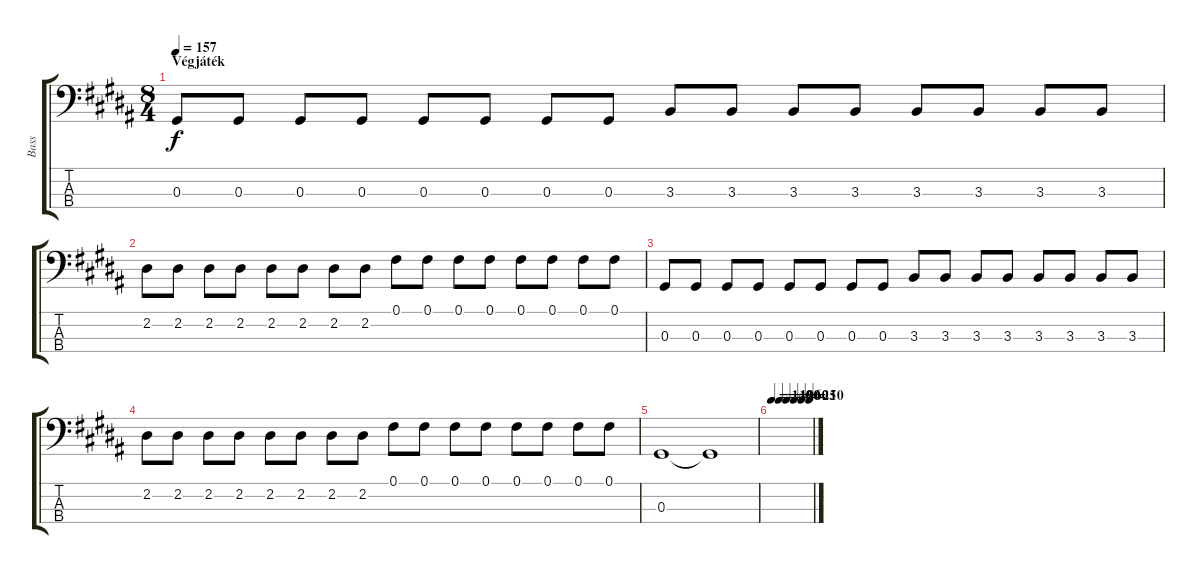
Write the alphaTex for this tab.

\track ("Bass" "Bass") {instrument electricbassfinger}
\staff {score tabs}
\tuning (Gb2 Db2 Ab1 Eb1) {hide}
\ts (8 4)
\section ("" "Végjáték")
\tempo 157
\clef f4
\ks g#minor
0.3.8{dy f} 0.3.8 0.3.8 0.3.8 0.3.8 0.3.8 0.3.8 0.3.8 3.3.8 3.3.8 3.3.8 3.3.8 3.3.8 3.3.8 3.3.8 3.3.8 |
2.2.8 2.2.8 2.2.8 2.2.8 2.2.8 2.2.8 2.2.8 2.2.8 0.1.8 0.1.8 0.1.8 0.1.8 0.1.8 0.1.8 0.1.8 0.1.8 |
0.3.8 0.3.8 0.3.8 0.3.8 0.3.8 0.3.8 0.3.8 0.3.8 3.3.8 3.3.8 3.3.8 3.3.8 3.3.8 3.3.8 3.3.8 3.3.8 |
2.2.8 2.2.8 2.2.8 2.2.8 2.2.8 2.2.8 2.2.8 2.2.8 0.1.8 0.1.8 0.1.8 0.1.8 0.1.8 0.1.8 0.1.8 0.1.8 |
0.3.1 0.3{t}.1 |
\tempo 140
\tempo (120 0.1875)
\tempo (90 0.375)
\tempo (60 0.5625)
\tempo (25 0.75)
\tempo (10 0.9375)
